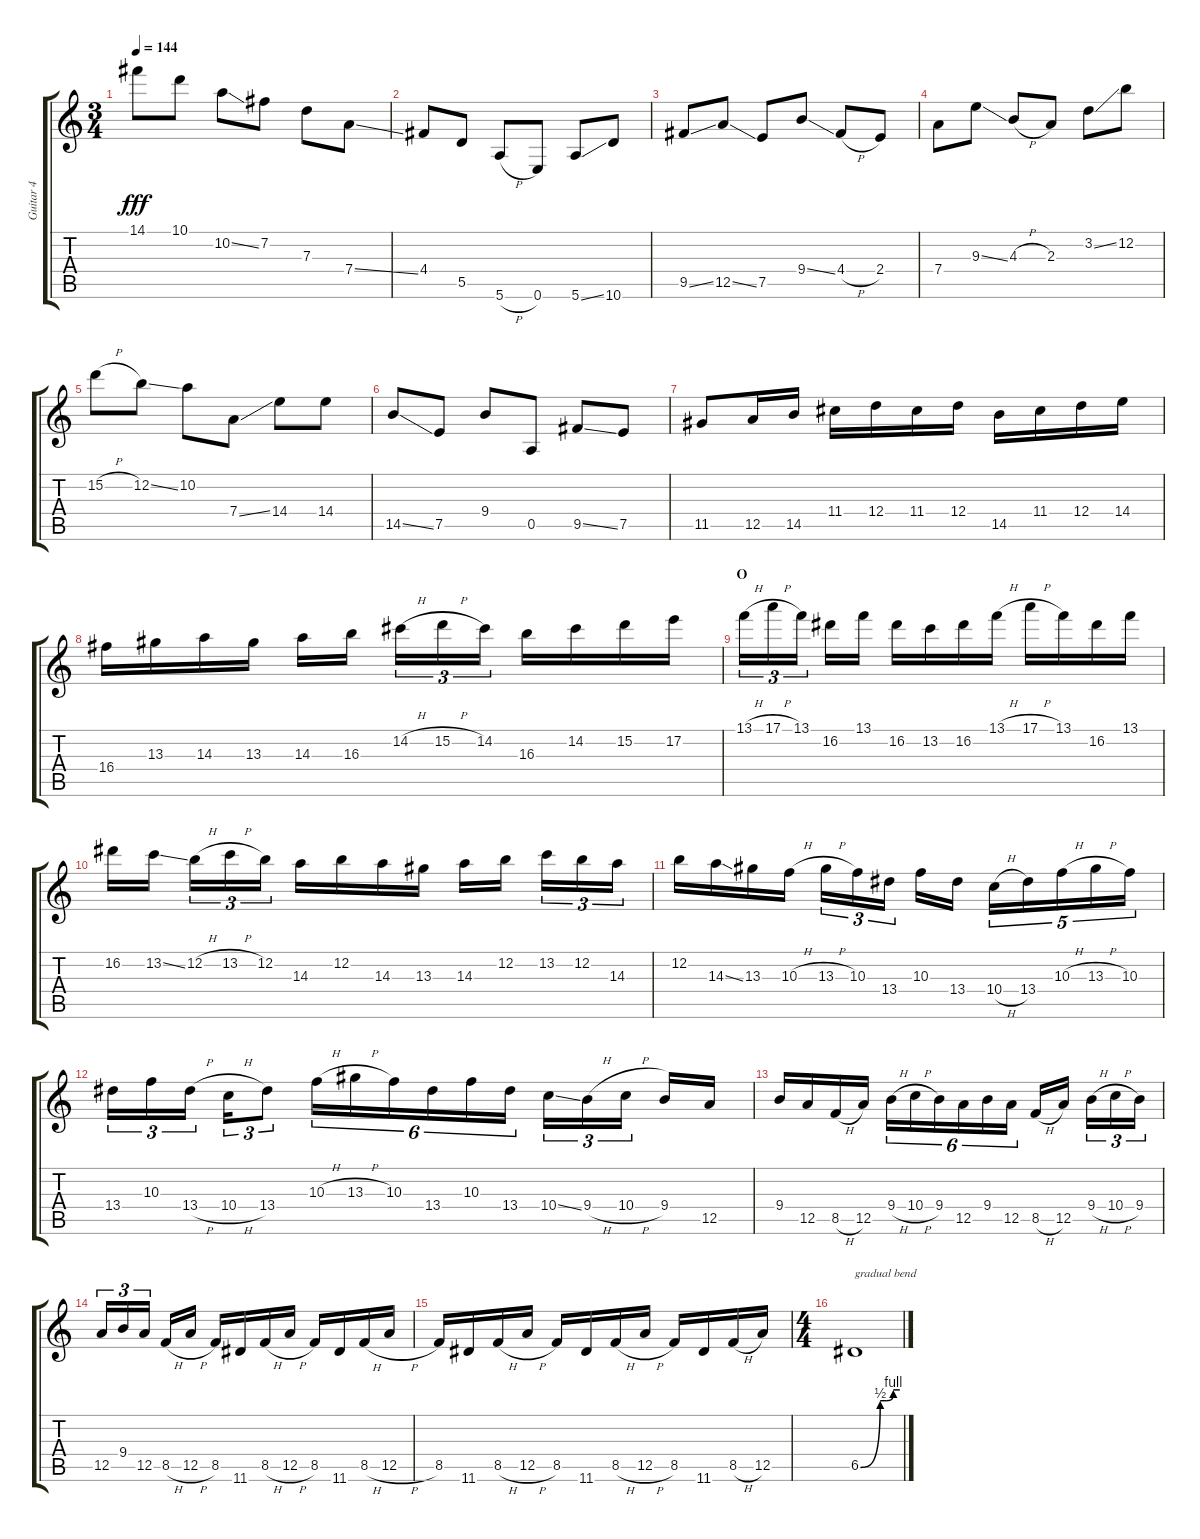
\track ("Guitar 4" "Guitar 4") {instrument distortionguitar}
\staff {score tabs}
\tuning (E4 B3 G3 D3 A2 E2) {hide}
\ts (3 4)
\tempo 144
\clef g2
\ks c
14.1.8{dy fff} 10.1.8 10.2{ss}.8 7.2.8 7.3.8 7.4{ss}.8 |
4.4.8 5.5.8 5.6{h}.8 0.6.8 5.6{ss}.8 10.6.8 |
9.5{ss}.8 12.5{ss}.8 7.5.8 9.4{ss}.8 4.4{h}.8 2.4.8 |
7.4.8 9.3{ss}.8 4.3{h}.8 2.3.8 3.2{ss}.8 12.2.8 |
15.2{h}.8 12.2{ss}.8 10.2.8 7.4{ss}.8 14.4.8 14.4.8 |
14.5{ss}.8 7.5.8 9.4.8 0.5.8 9.5{ss}.8 7.5.8 |
11.5.8 12.5.16 14.5.16 11.4.16 12.4.16 11.4.16 12.4.16 14.5.16 11.4.16 12.4.16 14.4.16 |
16.4.16 13.3.16 14.3.16 13.3.16 14.3.16 16.3.16 14.2{h}.16{tu (3 2)} 15.2{h}.16{tu (3 2)} 14.2.16{tu (3 2)} 16.3.16 14.2.16 15.2.16 17.2.16 |
\section ("" "O")
13.1{h}.16{tu (3 2)} 17.1{h}.16{tu (3 2)} 13.1.16{tu (3 2)} 16.2.16 13.1.16 16.2.16 13.2.16 16.2.16 13.1{h}.16 17.1{h}.16 13.1.16 16.2.16 13.1.16 |
16.2.16 13.2{ss}.16 12.2{h}.16{tu (3 2)} 13.2{h}.16{tu (3 2)} 12.2.16{tu (3 2)} 14.3.16 12.2.16 14.3.16 13.3.16 14.3.16 12.2.16 13.2.16{tu (3 2)} 12.2.16{tu (3 2)} 14.3.16{tu (3 2)} |
12.2.16 14.3{ss}.16 13.3.16 10.3{h}.16 13.3{h}.16{tu (3 2)} 10.3.16{tu (3 2)} 13.4.16{tu (3 2)} 10.3.16 13.4.16 10.4{h}.16{tu (5 4)} 13.4.16{tu (5 4)} 10.3{h}.16{tu (5 4)} 13.3{h}.16{tu (5 4)} 10.3.16{tu (5 4)} |
13.4.16{tu (3 2)} 10.3.16{tu (3 2)} 13.4{h}.16{tu (3 2)} 10.4{h}.16{tu (3 2)} 13.4.8{tu (3 2)} 10.3{h}.16{tu (6 4)} 13.3{h}.16{tu (6 4)} 10.3.16{tu (6 4)} 13.4.16{tu (6 4)} 10.3.16{tu (6 4)} 13.4.16{tu (6 4)} 10.4{ss}.16{tu (3 2)} 9.4{h}.16{tu (3 2)} 10.4{h}.16{tu (3 2)} 9.4.16 12.5.16 |
9.4.16 12.5.16 8.5{h}.16 12.5.16 9.4{h}.16{tu (6 4)} 10.4{h}.16{tu (6 4)} 9.4.16{tu (6 4)} 12.5.16{tu (6 4)} 9.4.16{tu (6 4)} 12.5.16{tu (6 4)} 8.5{h}.16 12.5.16 9.4{h}.16{tu (3 2)} 10.4{h}.16{tu (3 2)} 9.4.16{tu (3 2)} |
12.5.16{tu (3 2)} 9.4.16{tu (3 2)} 12.5.16{tu (3 2)} 8.5{h}.16 12.5{h}.16 8.5.16 11.6.16 8.5{h}.16 12.5{h}.16 8.5.16 11.6.16 8.5{h}.16 12.5{h}.16 |
8.5.16 11.6.16 8.5{h}.16 12.5{h}.16 8.5.16 11.6.16 8.5{h}.16 12.5{h}.16 8.5.16 11.6.16 8.5{h}.16 12.5.16 |
\ts (4 4)
6.5{be (custom 0 0 30 2 40 2 50 4 60 4)}.1{txt "gradual bend"}
